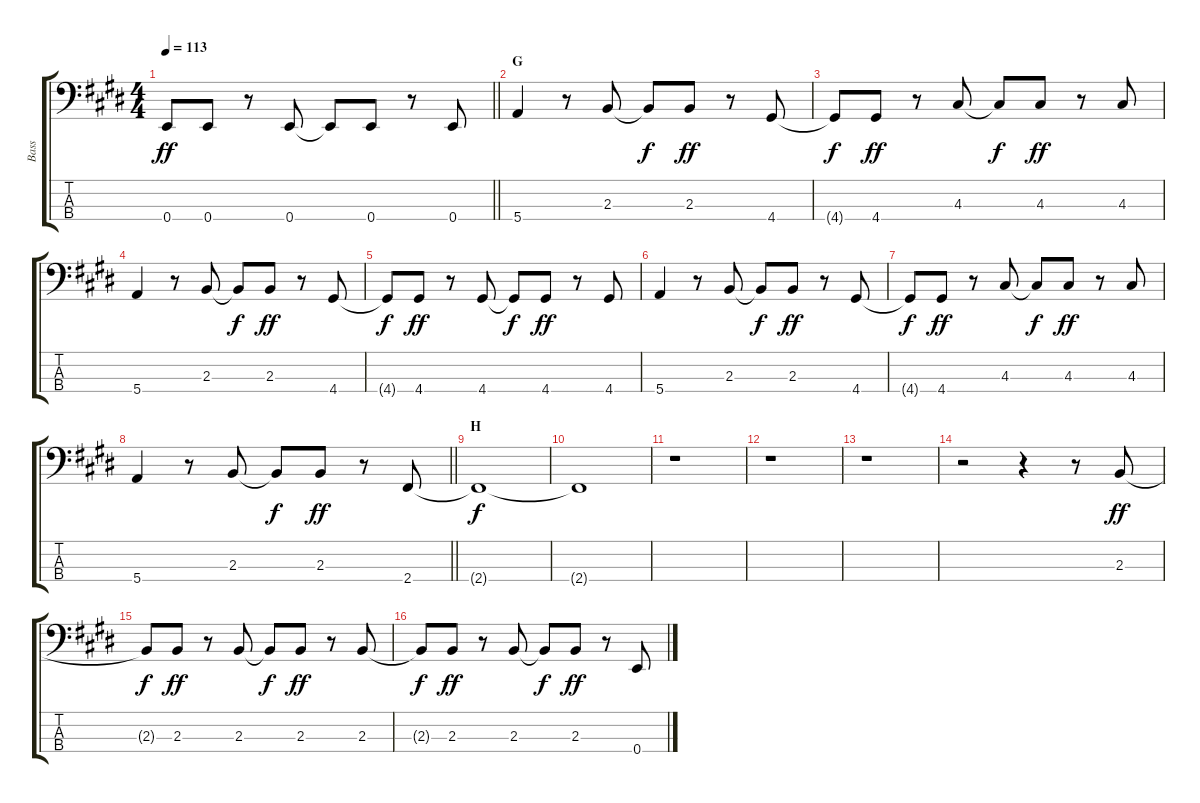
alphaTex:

\track ("Bass" "Bass") {instrument electricbassfinger}
\staff {score tabs}
\tuning (G2 D2 A1 E1) {hide}
\ts (4 4)
\tempo 113
\clef f4
\barLineRight lightlight
\ks e
0.4{t}.8{dy ff} 0.4.8 r.8 0.4.8 0.4{t}.8 0.4.8 r.8 0.4.8 |
\section ("" "G")
5.4.4 r.8 2.3.8 2.3{t}.8{dy f} 2.3.8{dy ff} r.8 4.4.8 |
4.4{t}.8{dy f} 4.4.8{dy ff} r.8 4.3.8 4.3{t}.8{dy f} 4.3.8{dy ff} r.8 4.3.8 |
5.4.4 r.8 2.3.8 2.3{t}.8{dy f} 2.3.8{dy ff} r.8 4.4.8 |
4.4{t}.8{dy f} 4.4.8{dy ff} r.8 4.4.8 4.4{t}.8{dy f} 4.4.8{dy ff} r.8 4.4.8 |
5.4.4 r.8 2.3.8 2.3{t}.8{dy f} 2.3.8{dy ff} r.8 4.4.8 |
4.4{t}.8{dy f} 4.4.8{dy ff} r.8 4.3.8 4.3{t}.8{dy f} 4.3.8{dy ff} r.8 4.3.8 |
\barLineRight lightlight
5.4.4 r.8 2.3.8 2.3{t}.8{dy f} 2.3.8{dy ff} r.8 2.4.8 |
\section ("" "H")
2.4{t}.1{dy f} |
2.4{t}.1 |
r.1 |
r.1 |
r.1 |
r.2 r.4 r.8 2.3.8{dy ff} |
2.3{t}.8{dy f} 2.3.8{dy ff} r.8 2.3.8 2.3{t}.8{dy f} 2.3.8{dy ff} r.8 2.3.8 |
2.3{t}.8{dy f} 2.3.8{dy ff} r.8 2.3.8 2.3{t}.8{dy f} 2.3.8{dy ff} r.8 0.4.8
